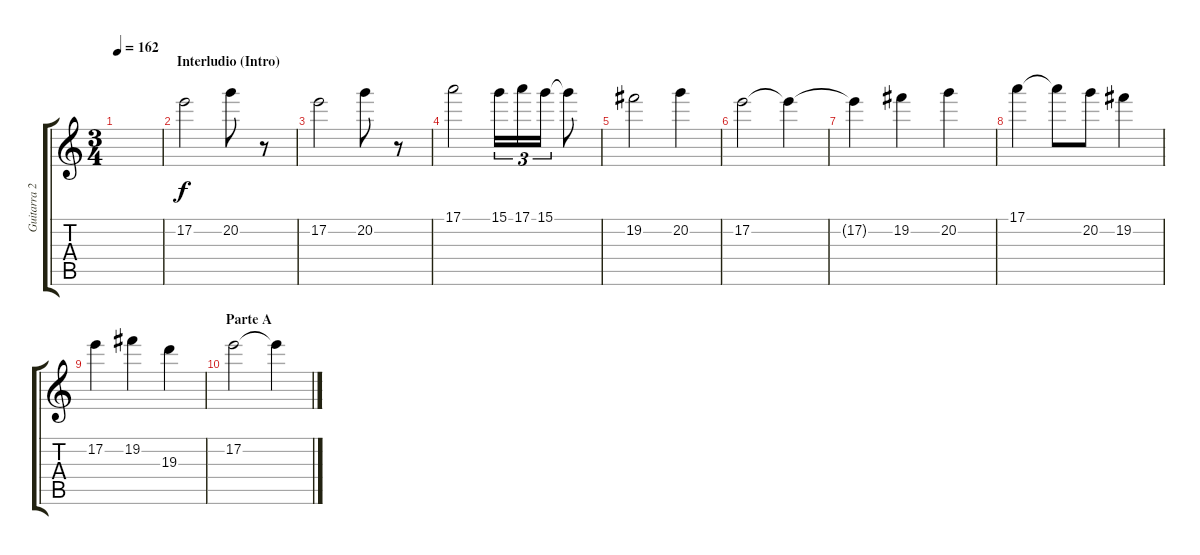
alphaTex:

\track ("Guitarra 2" "Guitarra 2") {instrument acousticguitarsteel}
\staff {score tabs}
\tuning (E4 B3 G3 D3 A2 E2) {hide}
\ts (3 4)
\tempo 162
\clef g2
\ks c
|
\section ("" "Interludio (Intro)")
17.2.2 20.2.8 r.8 |
17.2.2 20.2.8 r.8 |
17.1.2 15.1.16{tu (3 2)} 17.1.16{tu (3 2)} 15.1.16{tu (3 2)} 15.1{t}.8 |
19.2.2 20.2.4 |
17.2.2 17.2{t}.4 |
17.2{t}.4 19.2.4 20.2.4 |
17.1.4 17.1{t}.8 20.2.8 19.2.4 |
17.2.4 19.2.4 19.3.4 |
\section ("" "Parte A")
17.2.2 17.2{t}.4
